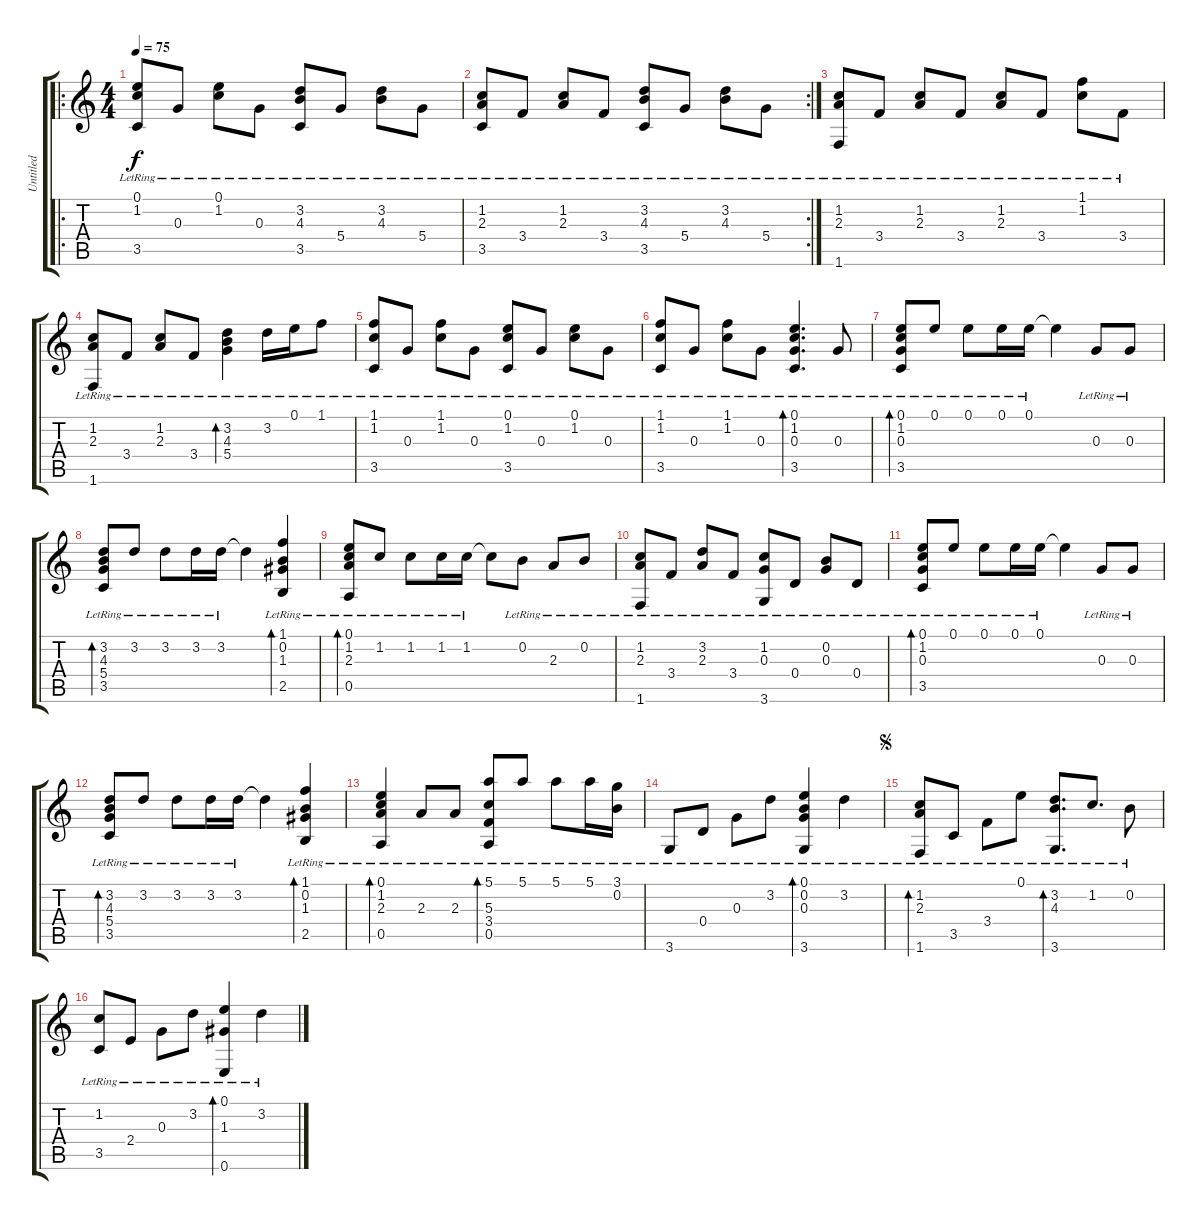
\track ("Untitled" "Untitled") {instrument acousticguitarnylon}
\staff {score tabs}
\tuning (E4 B3 G3 D3 A2 E2) {hide}
\ro
\ts (4 4)
\tempo 75
\clef g2
\ks c
(0.1{lr} 1.2{lr} 3.5{lr}).8{dy f instrument acousticguitarnylon} 0.3{lr}.8 (0.1{lr} 1.2{lr}).8 0.3{lr}.8 (3.2{lr} 4.3{lr} 3.5{lr}).8 5.4{lr}.8 (3.2{lr} 4.3{lr}).8 5.4{lr}.8 |
\rc 2
(1.2{lr} 2.3{lr} 3.5{lr}).8 3.4{lr}.8 (1.2{lr} 2.3{lr}).8 3.4{lr}.8 (3.2{lr} 4.3{lr} 3.5{lr}).8 5.4{lr}.8 (3.2{lr} 4.3{lr}).8 5.4{lr}.8 |
(1.2{lr} 2.3{lr} 1.6{lr}).8 3.4{lr}.8 (1.2{lr} 2.3{lr}).8 3.4{lr}.8 (1.2{lr} 2.3{lr}).8 3.4{lr}.8 (1.1{lr} 1.2{lr}).8 3.4{lr}.8 |
(1.2{lr} 2.3{lr} 1.6{lr}).8 3.4{lr}.8 (1.2{lr} 2.3{lr}).8 3.4{lr}.8 (3.2{lr} 4.3{lr} 5.4{lr}).4{bd 30} 3.2{lr}.16 0.1{lr}.16 1.1{lr}.8 |
(1.1{lr} 1.2{lr} 3.5{lr}).8 0.3{lr}.8 (1.1{lr} 1.2{lr}).8 0.3{lr}.8 (0.1{lr} 1.2{lr} 3.5{lr}).8 0.3{lr}.8 (0.1{lr} 1.2{lr}).8 0.3{lr}.8 |
(1.1{lr} 1.2{lr} 3.5{lr}).8 0.3{lr}.8 (1.1{lr} 1.2{lr}).8 0.3{lr}.8 (0.1{lr} 1.2{lr} 0.3{lr} 3.5{lr}).4{d bd 30} 0.3{lr}.8 |
(0.1{lr} 1.2{lr} 0.3{lr} 3.5{lr}).8{bd 30} 0.1{lr}.8 0.1{lr}.8 0.1{lr}.16 0.1{lr}.16 0.1{t}.4 0.3{lr}.8 0.3{lr}.8 |
(3.2{lr} 4.3{lr} 5.4{lr} 3.5{lr}).8{bd 30} 3.2{lr}.8 3.2{lr}.8 3.2{lr}.16 3.2{lr}.16 3.2{t}.4 (1.1{lr} 0.2{lr} 1.3{lr} 2.5{lr}).4{bd 30} |
(0.1{lr} 1.2{lr} 2.3{lr} 0.5{lr}).8{bd 30} 1.2{lr}.8 1.2{lr}.8 1.2{lr}.16 1.2{lr}.16 1.2{t}.8 0.2{lr}.8 2.3{lr}.8 0.2{lr}.8 |
(1.2{lr} 2.3{lr} 1.6{lr}).8 3.4{lr}.8 (3.2{lr} 2.3{lr}).8 3.4{lr}.8 (1.2{lr} 0.3{lr} 3.6{lr}).8 0.4{lr}.8 (0.2{lr} 0.3{lr}).8 0.4{lr}.8 |
(0.1{lr} 1.2{lr} 0.3{lr} 3.5{lr}).8{bd 30} 0.1{lr}.8 0.1{lr}.8 0.1{lr}.16 0.1{lr}.16 0.1{t}.4 0.3{lr}.8 0.3{lr}.8 |
(3.2{lr} 4.3{lr} 5.4{lr} 3.5{lr}).8{bd 30} 3.2{lr}.8 3.2{lr}.8 3.2{lr}.16 3.2{lr}.16 3.2{t}.4 (1.1{lr} 0.2{lr} 1.3{lr} 2.5{lr}).4{bd 30} |
(0.1{lr} 1.2{lr} 2.3{lr} 0.5{lr}).4{bd 30} 2.3{lr}.8 2.3{lr}.8 (5.1{lr} 5.3{lr} 3.4{lr} 0.5{lr}).8{bd 30} 5.1{lr}.8 5.1{lr}.8 5.1{lr}.16 (3.1{lr} 0.2{lr}).16 |
3.6{lr}.8 0.4{lr}.8 0.3{lr}.8 3.2{lr}.8 (0.1{lr} 0.2{lr} 0.3{lr} 3.6{lr}).4{bd 30} 3.2{lr}.4 |
\jump segno
(1.2{lr} 2.3{lr} 1.6{lr}).8{bd 30} 3.5{lr}.8 3.4{lr}.8 0.1{lr}.8 (3.2{lr} 4.3{lr} 3.6{lr}).8{d bd 30} 1.2{lr}.8{d} 0.2{lr}.8 |
(1.2{lr} 3.5{lr}).8 2.4{lr}.8 0.3{lr}.8 3.2{lr}.8 (0.1{lr} 1.3{lr} 0.6{lr}).4{bd 30} 3.2{lr}.4
